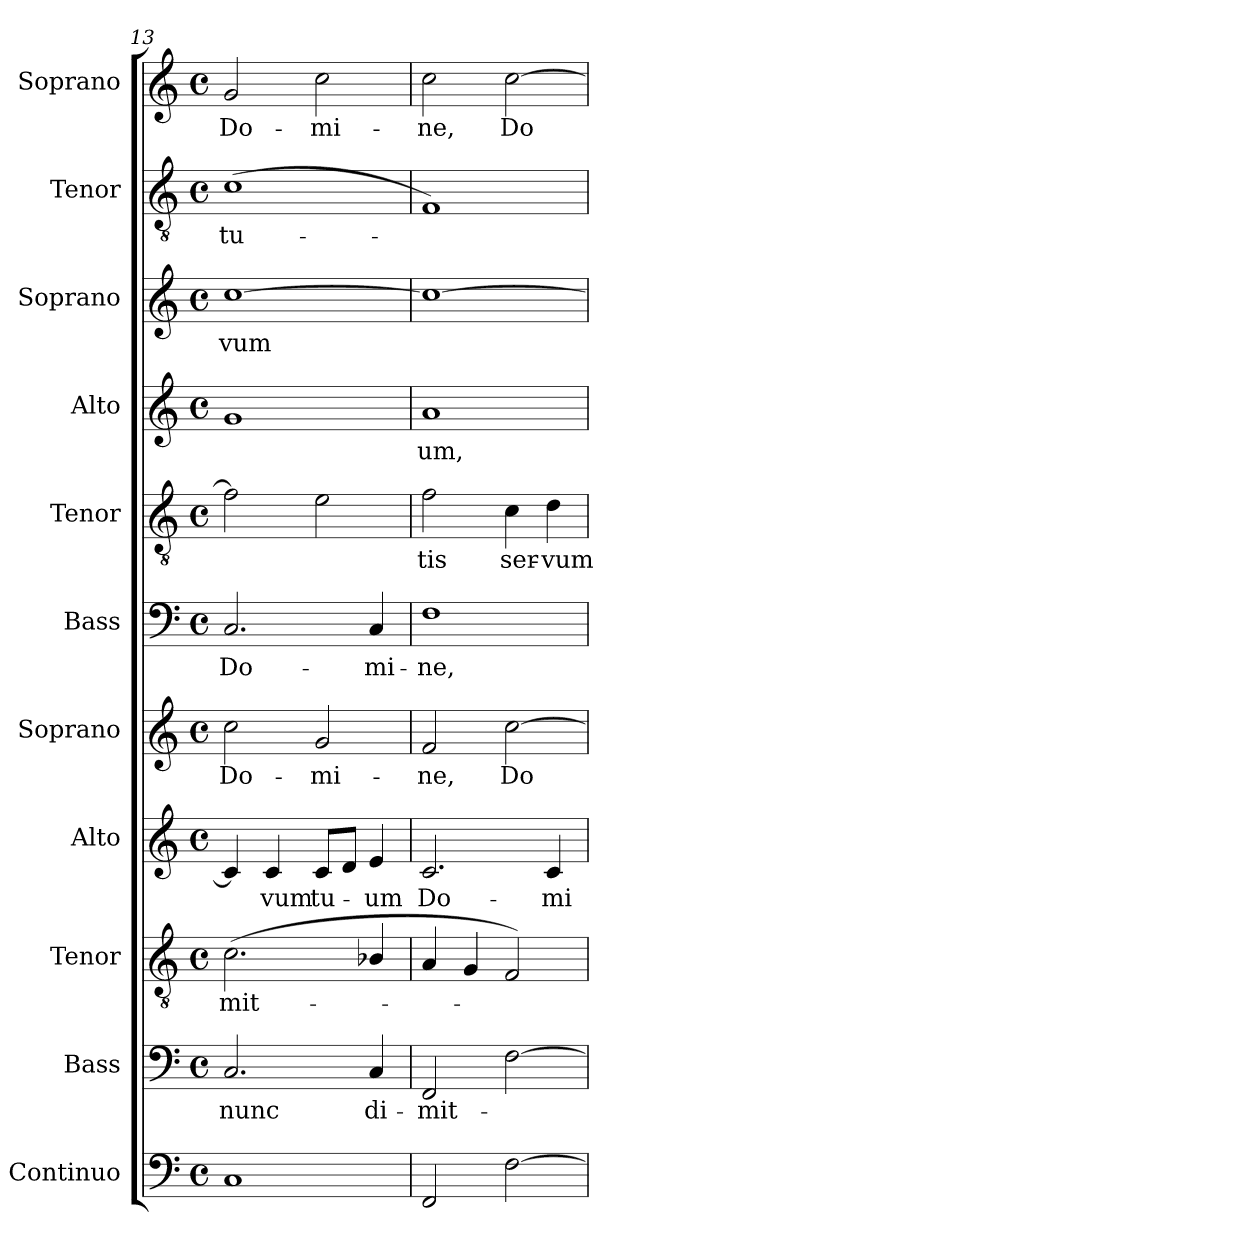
**kern	**kern	**text	**kern	**text	**kern	**text	**kern	**text	**kern	**text	**kern	**text	**kern	**text	**kern	**text	**kern	**text	**kern	**text
*part11	*part10	*part10	*part9	*part9	*part8	*part8	*part7	*part7	*part6	*part6	*part5	*part5	*part4	*part4	*part3	*part3	*part2	*part2	*part1	*part1
*staff11	*staff10	*staff10	*staff9	*staff9	*staff8	*staff8	*staff7	*staff7	*staff6	*staff6	*staff5	*staff5	*staff4	*staff4	*staff3	*staff3	*staff2	*staff2	*staff1	*staff1
*I"Continuo	*I"Bass	*	*I"Tenor	*	*I"Alto	*	*I"Soprano	*	*I"Bass	*	*I"Tenor	*	*I"Alto	*	*I"Soprano	*	*I"Tenor	*	*I"Soprano	*
*I'Cont.	*I'B.	*	*I'T.	*	*I'A.	*	*I'S.	*	*I'B.	*	*I'T.	*	*I'A.	*	*I'S.	*	*I'T.	*	*I'S.	*
*clefF4	*clefF4	*	*clefGv2	*	*clefG2	*	*clefG2	*	*clefF4	*	*clefGv2	*	*clefG2	*	*clefG2	*	*clefGv2	*	*clefG2	*
*	*	*	*ITrd7c12	*	*	*	*	*	*	*	*ITrd7c12	*	*	*	*	*	*ITrd7c12	*	*	*
*k[]	*k[]	*	*k[]	*	*k[]	*	*k[]	*	*k[]	*	*k[]	*	*k[]	*	*k[]	*	*k[]	*	*k[]	*
*C:	*C:	*	*C:	*	*C:	*	*C:	*	*C:	*	*C:	*	*C:	*	*C:	*	*C:	*	*C:	*
*M4/4	*M4/4	*	*M4/4	*	*M4/4	*	*M4/4	*	*M4/4	*	*M4/4	*	*M4/4	*	*M4/4	*	*M4/4	*	*M4/4	*
*met(c)	*met(c)	*	*met(c)	*	*met(c)	*	*met(c)	*	*met(c)	*	*met(c)	*	*met(c)	*	*met(c)	*	*met(c)	*	*met(c)	*
=13	=13	=13	=13	=13	=13	=13	=13	=13	=13	=13	=13	=13	=13	=13	=13	=13	=13	=13	=13	=13
!	!	!LO:LY:b:color=#000000	!	!	!	!	!	!	!	!	!	!	!	!	!	!	!	!	!	!
!	!	!	!	!LO:LY:b:color=#000000	!	!	!	!	!	!	!	!	!	!	!	!	!	!	!	!
!	!	!	!	!	!	!	!	!LO:LY:b:color=#000000	!	!	!	!	!	!	!	!	!	!	!	!
!	!	!	!	!	!	!	!	!	!	!LO:LY:b:color=#000000	!	!	!	!	!	!	!	!	!	!
!	!	!	!	!	!	!	!	!	!	!	!	!	!	!	!	!LO:LY:b:color=#000000	!	!	!	!
!	!	!	!	!	!	!	!	!	!	!	!	!	!	!	!	!	!	!LO:LY:b:color=#000000	!	!
!	!	!	!	!	!	!	!	!	!	!	!	!	!	!	!	!	!	!	!	!LO:LY:b:color=#000000
1Ci	2.Ci/	nunc	(2.Ci\	-mit-	4ci/]	.	2cci\	Do-	2.Ci/	Do-	2Fi\]	.	1gi	.	[1cci	-vum	(1Ci	tu-	2gi/	Do-
!	!	!	!	!	!	!LO:LY:b:color=#000000	!	!	!	!	!	!	!	!	!	!	!	!	!	!
.	.	.	.	.	4ci/	-vum	.	.	.	.	.	.	.	.	.	.	.	.	.	.
!	!	!	!	!	!	!LO:LY:b:color=#000000	!	!	!	!	!	!	!	!	!	!	!	!	!	!
!	!	!	!	!	!	!	!	!LO:LY:b:color=#000000	!	!	!	!	!	!	!	!	!	!	!	!
!	!	!	!	!	!	!	!	!	!	!	!	!	!	!	!	!	!	!	!	!LO:LY:b:color=#000000
.	.	.	.	.	8ci/L	tu-	2gi/	-mi-	.	.	2Ei\	.	.	.	.	.	.	.	2cci\	-mi-
.	.	.	.	.	8di/J	.	.	.	.	.	.	.	.	.	.	.	.	.	.	.
!	!	!LO:LY:b:color=#000000	!	!	!	!	!	!	!	!	!	!	!	!	!	!	!	!	!	!
!	!	!	!	!	!	!LO:LY:b:color=#000000	!	!	!	!	!	!	!	!	!	!	!	!	!	!
!	!	!	!	!	!	!	!	!	!	!LO:LY:b:color=#000000	!	!	!	!	!	!	!	!	!	!
.	4Ci/	di-	4BB-i/	.	4ei/	-um	.	.	4Ci/	-mi-	.	.	.	.	.	.	.	.	.	.
=14	=14	=14	=14	=14	=14	=14	=14	=14	=14	=14	=14	=14	=14	=14	=14	=14	=14	=14	=14	=14
!	!	!LO:LY:b:color=#000000	!	!	!	!	!	!	!	!	!	!	!	!	!	!	!	!	!	!
!	!	!	!	!	!	!LO:LY:b:color=#000000	!	!	!	!	!	!	!	!	!	!	!	!	!	!
!	!	!	!	!	!	!	!	!LO:LY:b:color=#000000	!	!	!	!	!	!	!	!	!	!	!	!
!	!	!	!	!	!	!	!	!	!	!LO:LY:b:color=#000000	!	!	!	!	!	!	!	!	!	!
!	!	!	!	!	!	!	!	!	!	!	!	!LO:LY:b:color=#000000	!	!	!	!	!	!	!	!
!	!	!	!	!	!	!	!	!	!	!	!	!	!	!LO:LY:b:color=#000000	!	!	!	!	!	!
!	!	!	!	!	!	!	!	!	!	!	!	!	!	!	!	!	!	!	!	!LO:LY:b:color=#000000
2FFi/	2FFi/	-mit-	4AAi/	.	2.ci/	Do-	2fi/	-ne,	1Fi	-ne,	2Fi\	-tis	1ai	-um,	1cci_	.	1FFi)	.	2cci\	-ne,
.	.	.	4GGi/	.	.	.	.	.	.	.	.	.	.	.	.	.	.	.	.	.
!	!	!	!	!	!	!	!	!LO:LY:b:color=#000000	!	!	!	!	!	!	!	!	!	!	!	!
!	!	!	!	!	!	!	!	!	!	!	!	!LO:LY:b:color=#000000	!	!	!	!	!	!	!	!
!	!	!	!	!	!	!	!	!	!	!	!	!	!	!	!	!	!	!	!	!LO:LY:b:color=#000000
[2Fi\	[2Fi\	.	2FFi/)	.	.	.	[2cci\	Do-	.	.	4Ci\	ser-	.	.	.	.	.	.	[2cci\	Do-
!	!	!	!	!	!	!LO:LY:b:color=#000000	!	!	!	!	!	!	!	!	!	!	!	!	!	!
!	!	!	!	!	!	!	!	!	!	!	!	!LO:LY:b:color=#000000	!	!	!	!	!	!	!	!
.	.	.	.	.	4ci/	-mi-	.	.	.	.	4Di\	-vum	.	.	.	.	.	.	.	.
=	=	=	=	=	=	=	=	=	=	=	=	=	=	=	=	=	=	=	=	=
*-	*-	*-	*-	*-	*-	*-	*-	*-	*-	*-	*-	*-	*-	*-	*-	*-	*-	*-	*-	*-
